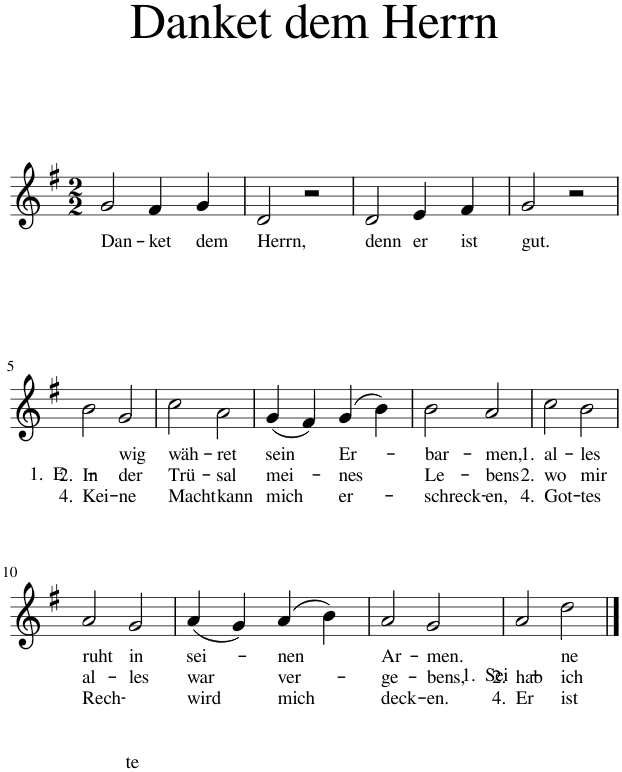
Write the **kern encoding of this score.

**kern	**text	**text	**text
*part1	*part1	*part1	*part1
*staff1	*staff1	*staff1	*staff1
*I"unbenannt	*	*	*
*clefG2	*	*	*
*k[f#]	*	*	*
*M2/2	*	*	*
=1	=1	=1	=1
!	!LO:LY:b	!	!
2g/	Dan-	.	.
!	!LO:LY:b	!	!
4f#/	-ket	.	.
!	!LO:LY:b	!	!
4g/	dem	.	.
=2	=2	=2	=2
!	!LO:LY:b	!	!
2d/	Herrn,	.	.
2r	.	.	.
=3	=3	=3	=3
!	!LO:LY:b	!	!
2d/	denn	.	.
!	!LO:LY:b	!	!
4e/	er	.	.
!	!LO:LY:b	!	!
4f#/	ist	.	.
=4	=4	=4	=4
!	!LO:LY:b	!	!
2g/	gut.	.	.
2r	.	.	.
!!LO:LB:g=z
=5	=5	=5	=5
!	!LO:LY:b	!LO:LY:b	!LO:LY:b
2b\	1. E-	2. In	4. Kei-
!	!LO:LY:b	!LO:LY:b	!LO:LY:b
2g/	-wig	der	-ne
=6	=6	=6	=6
!LO:N:head=open	!LO:LY:b	!LO:LY:b	!LO:LY:b
2cc\	wäh-	Trü-	Macht
!LO:N:head=open	!LO:LY:b	!LO:LY:b	!LO:LY:b
2a\	ret	-sal	kann
=7	=7	=7	=7
!	!LO:LY:b	!LO:LY:b	!LO:LY:b
(4g/	sein	mei-	mich
4f#/)	.	.	.
!	!LO:LY:b	!LO:LY:b	!LO:LY:b
(4g/	Er-	nes	er-
4b\)	.	.	.
=8	=8	=8	=8
!	!LO:LY:b	!LO:LY:b	!LO:LY:b
2b\	bar-	Le-	-schreck-
!	!LO:LY:b	!LO:LY:b	!LO:LY:b
2a/	men,	-bens	-en,
=9	=9	=9	=9
!	!LO:LY:b	!LO:LY:b	!LO:LY:b
2cc\	1. al-	2. wo	4. Got-
!	!LO:LY:b	!LO:LY:b	!LO:LY:b
2b\	les	mir	-tes
!!LO:LB:g=z
=10	=10	=10	=10
!	!LO:LY:b	!LO:LY:b	!LO:LY:b
2a/	ruht	al-	Rech-
!	!LO:LY:b	!LO:LY:b	!LO:LY:b
2g/	in	-les	-te
=11	=11	=11	=11
!	!LO:LY:b	!LO:LY:b	!LO:LY:b
(4a/	sei-	war	wird
4g/)	.	.	.
!	!LO:LY:b	!LO:LY:b	!LO:LY:b
(4a/	nen	ver-	mich
4b\)	.	.	.
=12	=12	=12	=12
!	!LO:LY:b	!LO:LY:b	!LO:LY:b
2a/	Ar-	-ge-	deck-
!	!LO:LY:b	!LO:LY:b	!LO:LY:b
2g/	men.	-bens,	-en.
=13	=13	=13	=13
!	!LO:LY:b	!LO:LY:b	!LO:LY:b
2a/	1. Sei-	2. hab	4. Er
!	!LO:LY:b	!LO:LY:b	!LO:LY:b
2dd\	ne	ich	ist
==	==	==	==
*-	*-	*-	*-
